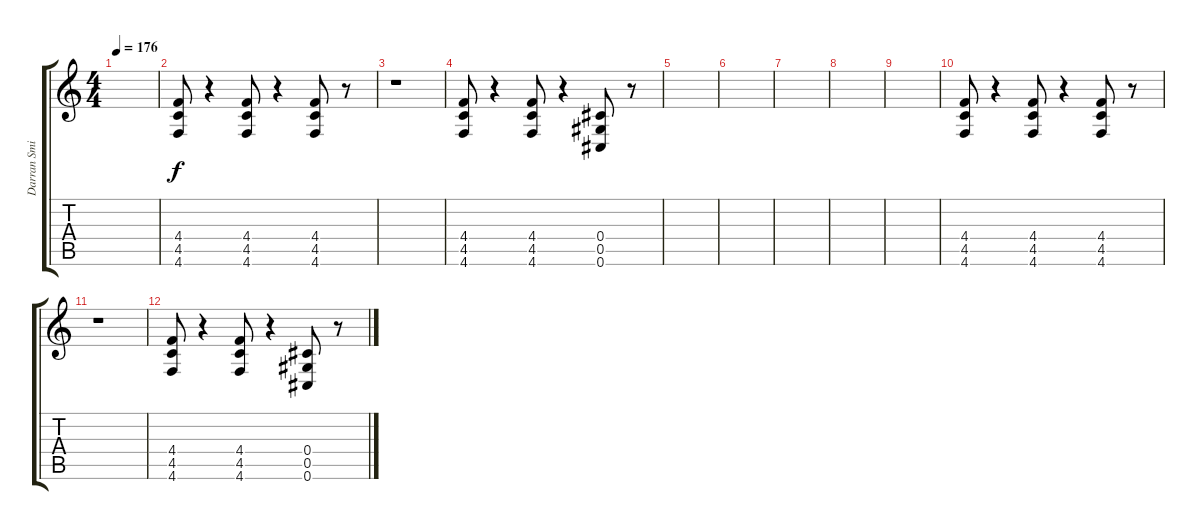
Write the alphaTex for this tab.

\track ("Darran Smith (guitar)" "Darran Smi") {instrument distortionguitar}
\staff {score tabs}
\tuning (Eb4 Bb3 Gb3 Db3 Ab2 Db2) {hide}
\ts (4 4)
\tempo 176
\clef g2
\ks c
|
(4.4 4.5 4.6).8 r.4 (4.4 4.5 4.6).8 r.4 (4.4 4.5 4.6).8 r.8 |
r.1 |
(4.4 4.5 4.6).8 r.4 (4.4 4.5 4.6).8 r.4 (0.4 0.5 0.6).8 r.8 |
|
|
|
|
|
(4.4 4.5 4.6).8 r.4 (4.4 4.5 4.6).8 r.4 (4.4 4.5 4.6).8 r.8 |
r.1 |
(4.4 4.5 4.6).8 r.4 (4.4 4.5 4.6).8 r.4 (0.4 0.5 0.6).8 r.8
